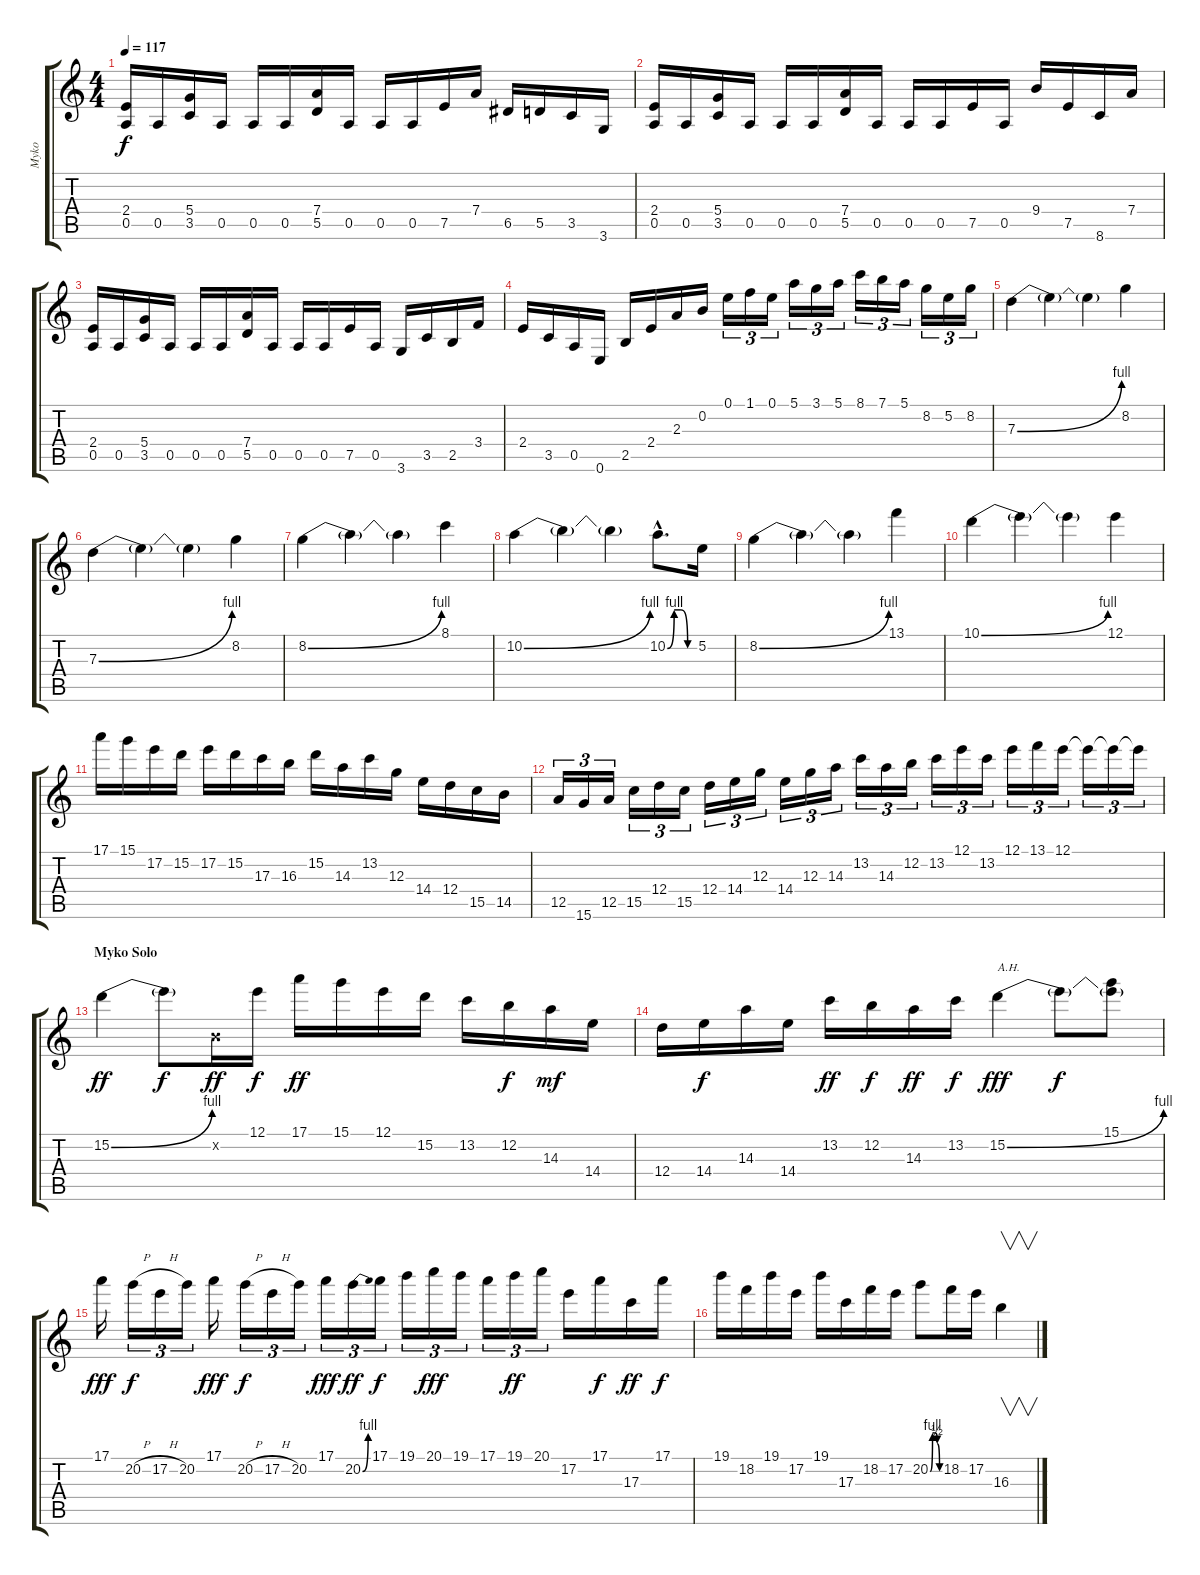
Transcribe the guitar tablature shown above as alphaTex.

\track ("Myko" "Myko") {instrument distortionguitar}
\staff {score tabs}
\tuning (E4 B3 G3 D3 A2 E2) {hide}
\ts (4 4)
\tempo 117
\clef g2
\ks c
(2.4 0.5).16{dy f volume 13} 0.5.16 (5.4 3.5).16 0.5.16 0.5.16 0.5.16 (7.4 5.5).16 0.5.16 0.5.16 0.5.16 7.5.16 7.4.16 6.5.16 5.5.16 3.5.16 3.6.16 |
(2.4 0.5).16{volume 13} 0.5.16 (5.4 3.5).16 0.5.16 0.5.16 0.5.16 (7.4 5.5).16 0.5.16 0.5.16 0.5.16 7.5.16 0.5.16 9.4.16 7.5.16 8.6.16 7.4.16 |
(2.4 0.5).16{volume 13} 0.5.16 (5.4 3.5).16 0.5.16 0.5.16 0.5.16 (7.4 5.5).16 0.5.16 0.5.16 0.5.16 7.5.16 0.5.16 3.6.16 3.5.16 2.5.16 3.4.16 |
2.4.16{volume 14} 3.5.16 0.5.16 0.6.16 2.5.16 2.4.16 2.3.16 0.2.16 0.1.16{tu (3 2)} 1.1.16{tu (3 2)} 0.1.16{tu (3 2)} 5.1.16{tu (3 2)} 3.1.16{tu (3 2)} 5.1.16{tu (3 2)} 8.1.16{tu (3 2)} 7.1.16{tu (3 2)} 5.1.16{tu (3 2)} 8.2.16{tu (3 2)} 5.2.16{tu (3 2)} 8.2.16{tu (3 2)} |
7.3{be (bend 0 0 60 4)}.4{volume 16} 7.3{t}.4 7.3{t}.4 8.2.4 |
7.3{be (bend 0 0 60 4)}.4 7.3{t}.4 7.3{t}.4 8.2.4 |
8.2{be (bend 0 0 60 4)}.4 8.2{t}.4 8.2{t}.4 8.1.4 |
10.2{be (bend 0 0 60 4)}.4 10.2{t}.4 10.2{t}.4 10.2{be (custom 0 0 15 4 30 4 45 0 60 0) hac}.8{d} 5.2.16 |
8.2{be (bend 0 0 60 4)}.4 8.2{t}.4 8.2{t}.4 13.1.4 |
10.1{be (bend 0 0 60 4)}.4 10.1{t}.4 10.1{t}.4 12.1.4 |
17.1.16 15.1.16 17.2.16 15.2.16 17.2.16 15.2.16 17.3.16 16.3.16 15.2.16 14.3.16 13.2.16 12.3.16 14.4.16 12.4.16 15.5.16 14.5.16 |
12.5.16{tu (3 2)} 15.6.16{tu (3 2)} 12.5.16{tu (3 2)} 15.5.16{tu (3 2)} 12.4.16{tu (3 2)} 15.5.16{tu (3 2)} 12.4.16{tu (3 2)} 14.4.16{tu (3 2)} 12.3.16{tu (3 2)} 14.4.16{tu (3 2)} 12.3.16{tu (3 2)} 14.3.16{tu (3 2)} 13.2.16{tu (3 2)} 14.3.16{tu (3 2)} 12.2.16{tu (3 2)} 13.2.16{tu (3 2)} 12.1.16{tu (3 2)} 13.2.16{tu (3 2)} 12.1.16{tu (3 2)} 13.1.16{tu (3 2)} 12.1.16{tu (3 2)} 12.1{t}.16{tu (3 2)} 12.1{t}.16{tu (3 2)} 12.1{t}.16{tu (3 2)} |
\section ("" "Myko Solo")
15.2{be (bend 0 0 60 4)}.4{dy ff} 15.2{t}.8{dy f} 0.2{x}.16{dy ff} 12.1.16{dy f} 17.1.16{dy ff} 15.1.16 12.1.16 15.2.16 13.2.16 12.2.16{dy f} 14.3.16{dy mf} 14.4.16 |
12.4.16 14.4.16{dy f} 14.3.16 14.4.16 13.2.16{dy ff} 12.2.16{dy f} 14.3.16{dy ff} 13.2.16{dy f} 15.2{be (bend 0 0 60 4)}.4{txt "A.H." dy fff instrument guitarharmonics} 15.2{t}.8{dy f} (15.1 15.2{t}).8{instrument distortionguitar} |
17.1.16{dy fff} 20.2{h}.16{tu (3 2) dy f} 17.2{h}.16{tu (3 2)} 20.2.16{tu (3 2)} 17.1.16{dy fff} 20.2{h}.16{tu (3 2) dy f} 17.2{h}.16{tu (3 2)} 20.2.16{tu (3 2)} 17.1.16{tu (3 2) dy fff} 20.2{be (bend 0 0 60 4)}.16{tu (3 2) dy ff} 17.1.16{tu (3 2) dy f} 19.1.16{tu (3 2)} 20.1.16{tu (3 2) dy fff} 19.1.16{tu (3 2)} 17.1.16{tu (3 2)} 19.1.16{tu (3 2) dy ff} 20.1.16{tu (3 2)} 17.2.16 17.1.16{dy f} 17.3.16{dy ff} 17.1.16{dy f} |
19.1.16 18.2.16 19.1.16 17.2.16 19.1.16 17.3.16 18.2.16 17.2.16 20.2{be (custom 0 0 15 4 30 4 45 2 60 0)}.8 18.2.16 17.2.16 16.3.4{v}
